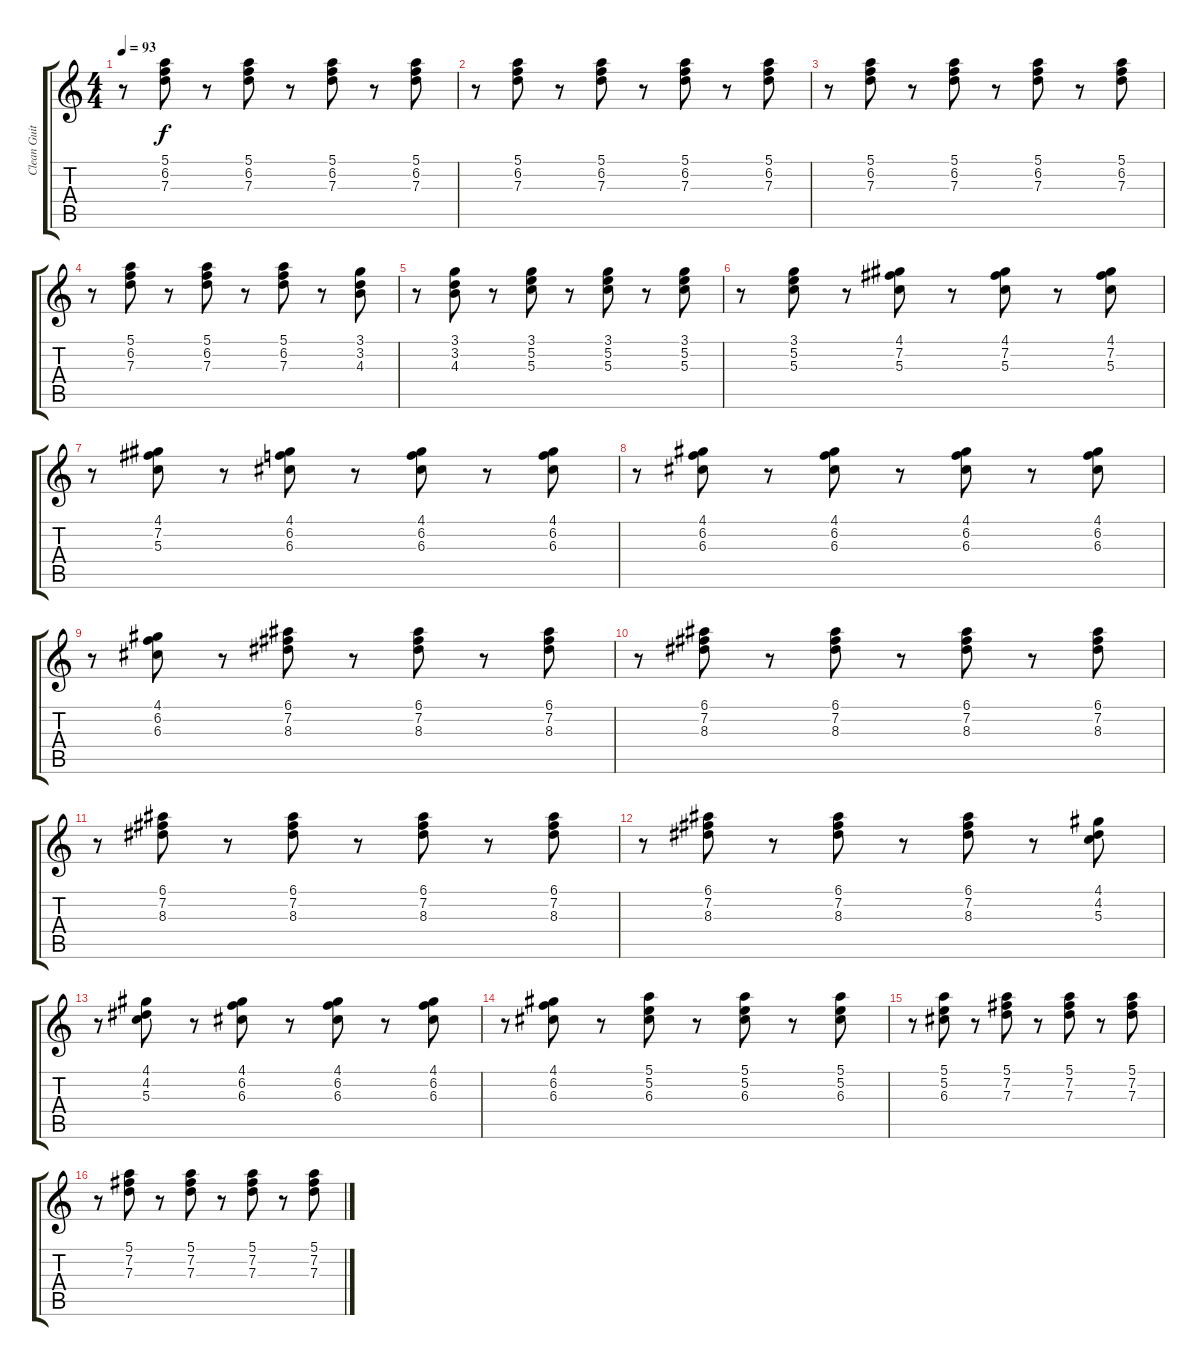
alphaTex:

\track ("Clean Guitar" "Clean Guit") {instrument electricguitarclean}
\staff {score tabs}
\tuning (E4 B3 G3 D3 A2 E2) {hide}
\ts (4 4)
\tempo 93
\clef g2
\ks c
r.8{dy f} (5.1 6.2 7.3).8 r.8 (5.1 6.2 7.3).8 r.8 (5.1 6.2 7.3).8 r.8 (5.1 6.2 7.3).8 |
r.8 (5.1 6.2 7.3).8 r.8 (5.1 6.2 7.3).8 r.8 (5.1 6.2 7.3).8 r.8 (5.1 6.2 7.3).8 |
r.8 (5.1 6.2 7.3).8 r.8 (5.1 6.2 7.3).8 r.8 (5.1 6.2 7.3).8 r.8 (5.1 6.2 7.3).8 |
r.8 (5.1 6.2 7.3).8 r.8 (5.1 6.2 7.3).8 r.8 (5.1 6.2 7.3).8 r.8 (3.1 3.2 4.3).8 |
r.8 (3.1 3.2 4.3).8 r.8 (3.1 5.2 5.3).8 r.8 (3.1 5.2 5.3).8 r.8 (3.1 5.2 5.3).8 |
r.8 (3.1 5.2 5.3).8 r.8 (4.1 7.2 5.3).8 r.8 (4.1 7.2 5.3).8 r.8 (4.1 7.2 5.3).8 |
r.8 (4.1 7.2 5.3).8 r.8 (4.1 6.2 6.3).8 r.8 (4.1 6.2 6.3).8 r.8 (4.1 6.2 6.3).8 |
r.8 (4.1 6.2 6.3).8 r.8 (4.1 6.2 6.3).8 r.8 (4.1 6.2 6.3).8 r.8 (4.1 6.2 6.3).8 |
r.8 (4.1 6.2 6.3).8 r.8 (6.1 7.2 8.3).8 r.8 (6.1 7.2 8.3).8 r.8 (6.1 7.2 8.3).8 |
r.8 (6.1 7.2 8.3).8 r.8 (6.1 7.2 8.3).8 r.8 (6.1 7.2 8.3).8 r.8 (6.1 7.2 8.3).8 |
r.8 (6.1 7.2 8.3).8 r.8 (6.1 7.2 8.3).8 r.8 (6.1 7.2 8.3).8 r.8 (6.1 7.2 8.3).8 |
r.8 (6.1 7.2 8.3).8 r.8 (6.1 7.2 8.3).8 r.8 (6.1 7.2 8.3).8 r.8 (4.1 4.2 5.3).8 |
r.8 (4.1 4.2 5.3).8 r.8 (4.1 6.2 6.3).8 r.8 (4.1 6.2 6.3).8 r.8 (4.1 6.2 6.3).8 |
r.8 (4.1 6.2 6.3).8 r.8 (5.1 5.2 6.3).8 r.8 (5.1 5.2 6.3).8 r.8 (5.1 5.2 6.3).8 |
r.8 (5.1 5.2 6.3).8 r.8 (5.1 7.2 7.3).8 r.8 (5.1 7.2 7.3).8 r.8 (5.1 7.2 7.3).8 |
r.8 (5.1 7.2 7.3).8 r.8 (5.1 7.2 7.3).8 r.8 (5.1 7.2 7.3).8 r.8 (5.1 7.2 7.3).8
